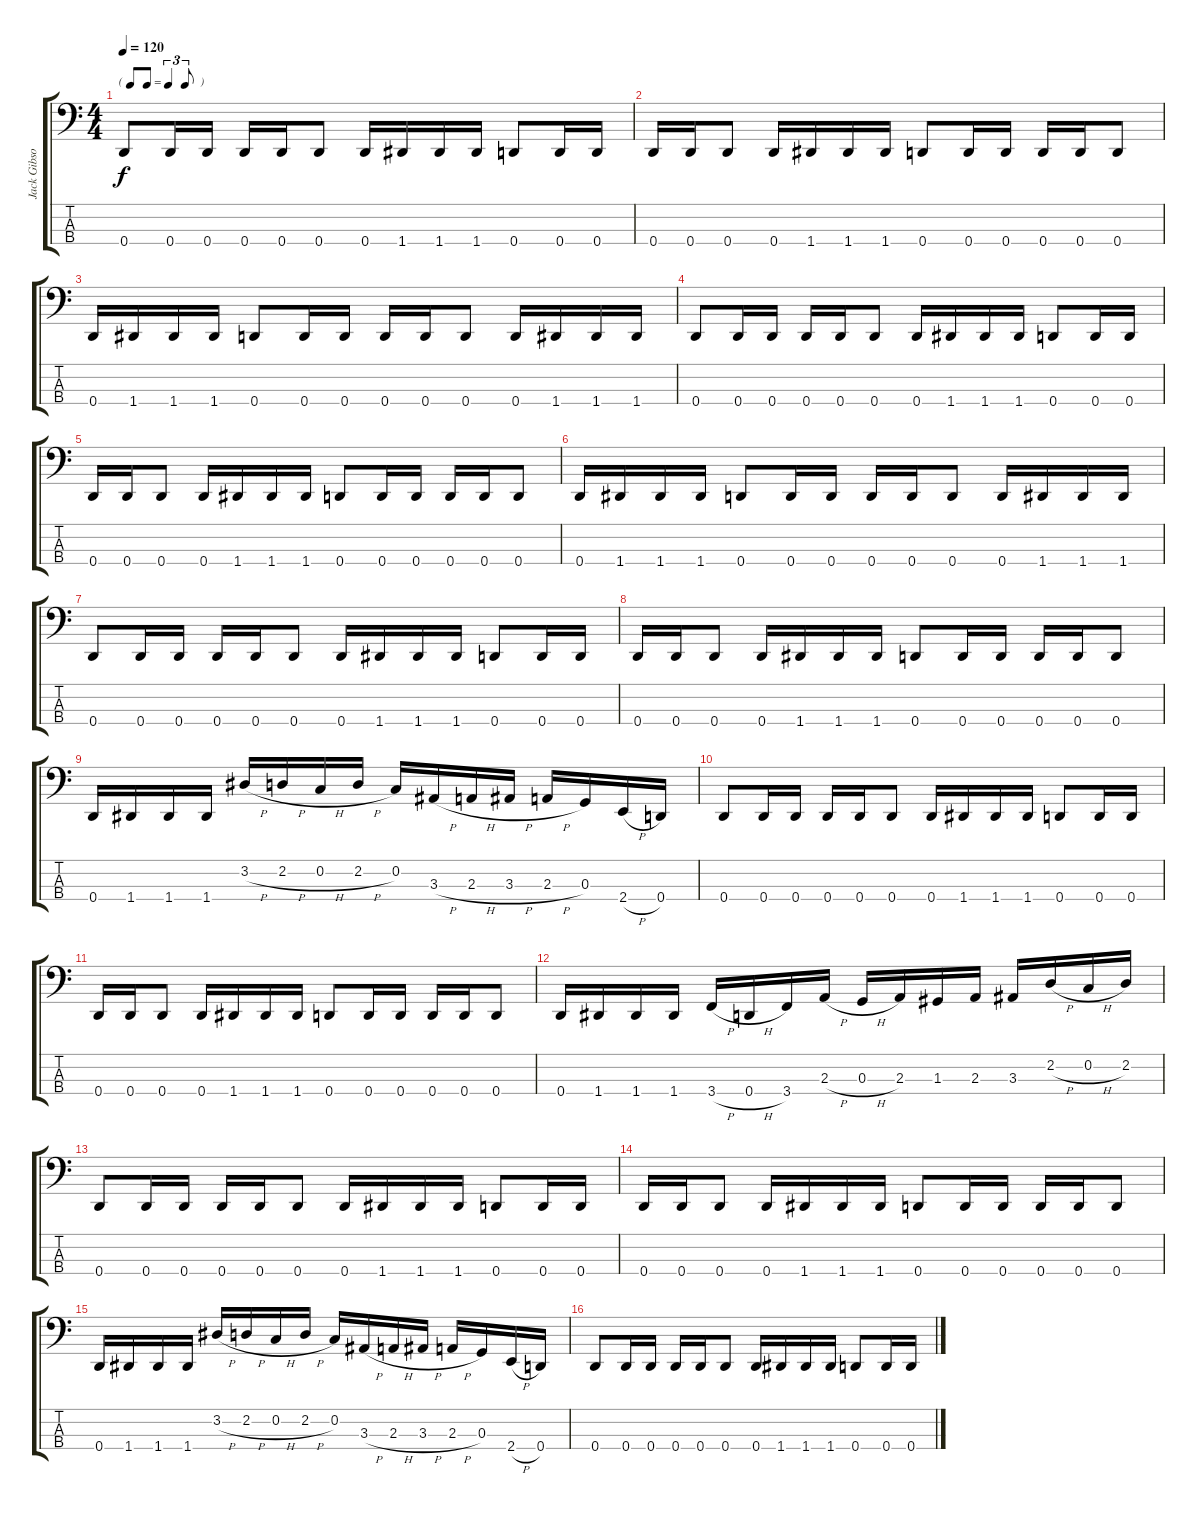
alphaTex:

\track ("Jack Gibson" "Jack Gibso") {instrument electricbasspick}
\staff {score tabs}
\tuning (F2 C2 G1 D1) {hide}
\ts (4 4)
\tf triplet8th
\tempo 120
\clef f4
\ks c
0.4.8{dy f instrument electricbasspick} 0.4.16 0.4.16 0.4.16 0.4.16 0.4.8 0.4.16 1.4.16 1.4.16 1.4.16 0.4.8 0.4.16 0.4.16 |
0.4.16 0.4.16 0.4.8 0.4.16 1.4.16 1.4.16 1.4.16 0.4.8 0.4.16 0.4.16 0.4.16 0.4.16 0.4.8 |
0.4.16 1.4.16 1.4.16 1.4.16 0.4.8 0.4.16 0.4.16 0.4.16 0.4.16 0.4.8 0.4.16 1.4.16 1.4.16 1.4.16 |
0.4.8 0.4.16 0.4.16 0.4.16 0.4.16 0.4.8 0.4.16 1.4.16 1.4.16 1.4.16 0.4.8 0.4.16 0.4.16 |
0.4.16 0.4.16 0.4.8 0.4.16 1.4.16 1.4.16 1.4.16 0.4.8 0.4.16 0.4.16 0.4.16 0.4.16 0.4.8 |
0.4.16 1.4.16 1.4.16 1.4.16 0.4.8 0.4.16 0.4.16 0.4.16 0.4.16 0.4.8 0.4.16 1.4.16 1.4.16 1.4.16 |
0.4.8 0.4.16 0.4.16 0.4.16 0.4.16 0.4.8 0.4.16 1.4.16 1.4.16 1.4.16 0.4.8 0.4.16 0.4.16 |
0.4.16 0.4.16 0.4.8 0.4.16 1.4.16 1.4.16 1.4.16 0.4.8 0.4.16 0.4.16 0.4.16 0.4.16 0.4.8 |
0.4.16 1.4.16 1.4.16 1.4.16 3.2{h}.16 2.2{h}.16 0.2{h}.16 2.2{h}.16 0.2.16 3.3{h}.16 2.3{h}.16 3.3{h}.16 2.3{h}.16 0.3.16 2.4{h}.16 0.4.16 |
0.4.8 0.4.16 0.4.16 0.4.16 0.4.16 0.4.8 0.4.16 1.4.16 1.4.16 1.4.16 0.4.8 0.4.16 0.4.16 |
0.4.16 0.4.16 0.4.8 0.4.16 1.4.16 1.4.16 1.4.16 0.4.8 0.4.16 0.4.16 0.4.16 0.4.16 0.4.8 |
0.4.16 1.4.16 1.4.16 1.4.16 3.4{h}.16 0.4{h}.16 3.4.16 2.3{h}.16 0.3{h}.16 2.3.16 1.3.16 2.3.16 3.3.16 2.2{h}.16 0.2{h}.16 2.2.16 |
0.4.8 0.4.16 0.4.16 0.4.16 0.4.16 0.4.8 0.4.16 1.4.16 1.4.16 1.4.16 0.4.8 0.4.16 0.4.16 |
0.4.16 0.4.16 0.4.8 0.4.16 1.4.16 1.4.16 1.4.16 0.4.8 0.4.16 0.4.16 0.4.16 0.4.16 0.4.8 |
0.4.16 1.4.16 1.4.16 1.4.16 3.2{h}.16 2.2{h}.16 0.2{h}.16 2.2{h}.16 0.2.16 3.3{h}.16 2.3{h}.16 3.3{h}.16 2.3{h}.16 0.3.16 2.4{h}.16 0.4.16 |
0.4.8 0.4.16 0.4.16 0.4.16 0.4.16 0.4.8 0.4.16 1.4.16 1.4.16 1.4.16 0.4.8 0.4.16 0.4.16
